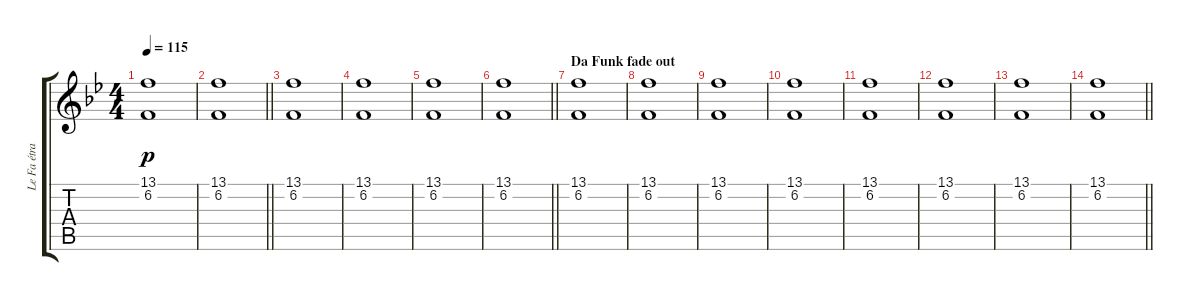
\track ("Le Fa étrange" "Le Fa étra") {instrument stringensemble2}
\staff {score tabs}
\tuning (E4 B3 G3 D3 A2 E2) {hide}
\ts (4 4)
\tempo 115
\clef g2
\ks gminor
(13.1 6.2).1{dy p} |
\barLineRight lightlight
(13.1 6.2).1 |
\section ("" "")
(13.1 6.2).1 |
(13.1 6.2).1 |
(13.1 6.2).1 |
\barLineRight lightlight
(13.1 6.2).1 |
\section ("" "Da Funk fade out")
(13.1 6.2).1 |
(13.1 6.2).1 |
(13.1 6.2).1 |
(13.1 6.2).1 |
(13.1 6.2).1 |
(13.1 6.2).1 |
(13.1 6.2).1 |
\barLineRight lightlight
(13.1 6.2).1
